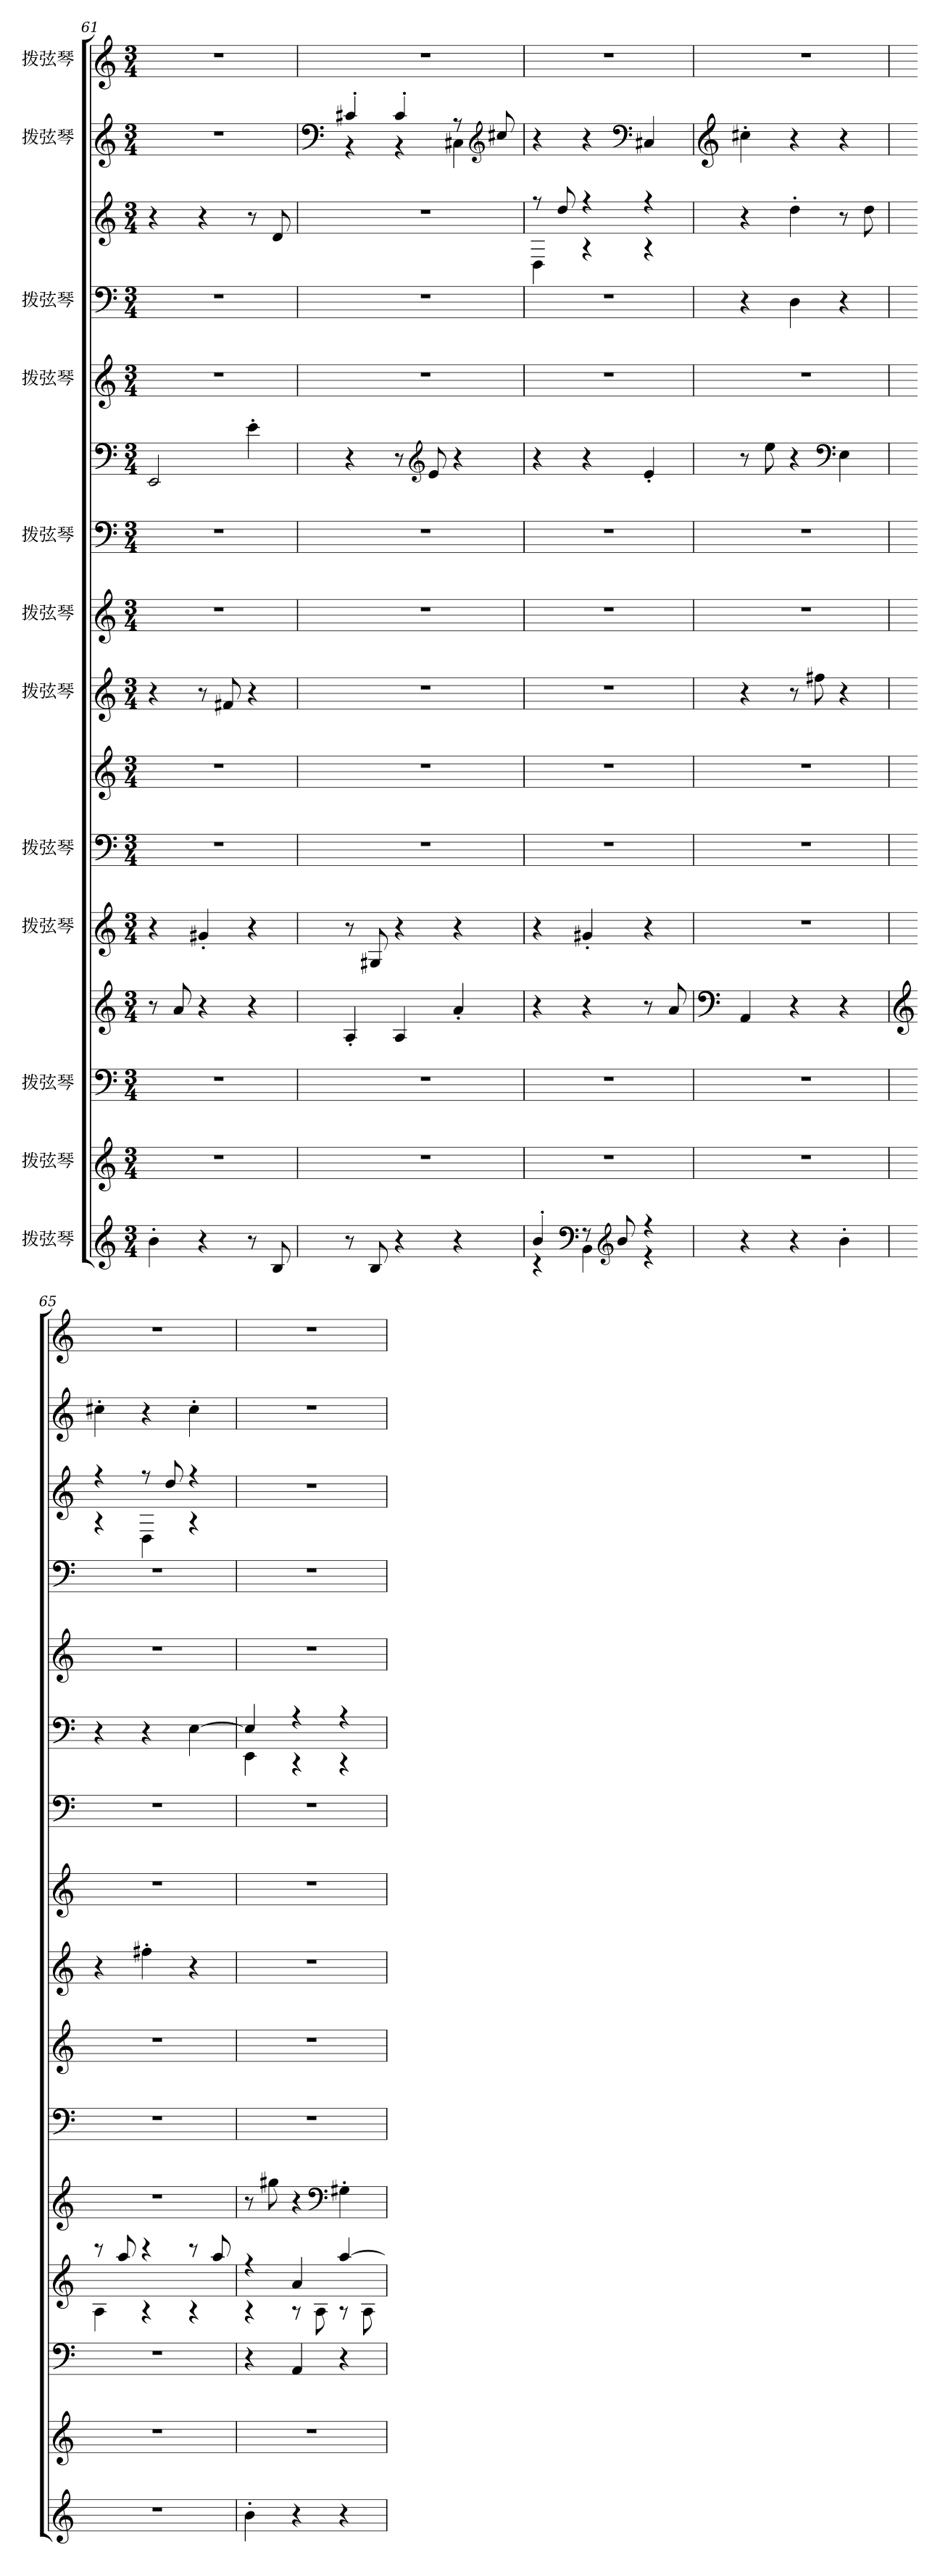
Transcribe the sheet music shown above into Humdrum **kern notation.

**kern	**kern	**kern	**kern	**kern	**kern	**kern	**kern	**kern	**kern	**kern	**kern	**kern	**kern	**kern	**kern
*part12	*part11	*part10	*part10	*part9	*part8	*part8	*part7	*part6	*part5	*part5	*part4	*part3	*part3	*part2	*part1
*staff16	*staff15	*staff14	*staff13	*staff12	*staff11	*staff10	*staff9	*staff8	*staff7	*staff6	*staff5	*staff4	*staff3	*staff2	*staff1
*I"拨弦琴	*I"拨弦琴	*I"拨弦琴	*	*I"拨弦琴	*I"拨弦琴	*	*I"拨弦琴	*I"拨弦琴	*I"拨弦琴	*	*I"拨弦琴	*I"拨弦琴	*	*I"拨弦琴	*I"拨弦琴
!!LO:PB:g=z
*clefG2	*clefG2	*clefF4	*clefG2	*clefG2	*clefF4	*clefG2	*clefG2	*clefG2	*clefF4	*clefF4	*clefG2	*clefF4	*clefG2	*clefG2	*clefG2
*k[]	*k[]	*k[]	*k[]	*k[]	*k[]	*k[]	*k[]	*k[]	*k[]	*k[]	*k[]	*k[]	*k[]	*k[]	*k[]
*M3/4	*M3/4	*M3/4	*M3/4	*M3/4	*M3/4	*M3/4	*M3/4	*M3/4	*M3/4	*M3/4	*M3/4	*M3/4	*M3/4	*M3/4	*M3/4
=61	=61	=61	=61	=61	=61	=61	=61	=61	=61	=61	=61	=61	=61	=61	=61
4b'\	2.r	2.r	8r	4r	2.r	2.r	4r	2.r	2.r	2EE/	2.r	2.r	4r	2.r	2.r
.	.	.	8a/	.	.	.	.	.	.	.	.	.	.	.	.
4r	.	.	4r	4g#X'/	.	.	8r	.	.	.	.	.	4r	.	.
.	.	.	.	.	.	.	8f#X/	.	.	.	.	.	.	.	.
8r	.	.	4r	4r	.	.	4r	.	.	4e'\	.	.	8r	.	.
8B/	.	.	.	.	.	.	.	.	.	.	.	.	8d/	.	.
=62	=62	=62	=62	=62	=62	=62	=62	=62	=62	=62	=62	=62	=62	=62	=62
*	*	*	*	*	*	*	*	*	*	*	*	*	*	*clefF4	*
*	*	*	*	*	*	*	*	*	*	*	*	*	*	*^	*
8r	2.r	2.r	4A'/	8r	2.r	2.r	2.r	2.r	2.r	4r	2.r	2.r	2.r	4c#X'/	4r	2.r
8B/	.	.	.	8G#X/	.	.	.	.	.	.	.	.	.	.	.	.
4r	.	.	4A/	4r	.	.	.	.	.	8r	.	.	.	4c#'/	4r	.
*	*	*	*	*	*	*	*	*	*	*clefG2	*	*	*	*	*	*
.	.	.	.	.	.	.	.	.	.	8e/	.	.	.	.	.	.
4r	.	.	4a'/	4r	.	.	.	.	.	4r	.	.	.	8r	4C#X\	.
*	*	*	*	*	*	*	*	*	*	*	*	*	*	*clefG2	*	*
.	.	.	.	.	.	.	.	.	.	.	.	.	.	8cc#X/	.	.
*	*	*	*	*	*	*	*	*	*	*	*	*	*	*v	*v	*
=63	=63	=63	=63	=63	=63	=63	=63	=63	=63	=63	=63	=63	=63	=63	=63
*^	*	*	*	*	*	*	*	*	*	*	*	*	*^	*	*
4b'/	4r	2.r	2.r	4r	4r	2.r	2.r	2.r	2.r	2.r	4r	2.r	2.r	8r	4D\	4r	2.r
.	.	.	.	.	.	.	.	.	.	.	.	.	.	8dd/	.	.	.
*clefF4	*	*	*	*	*	*	*	*	*	*	*	*	*	*	*	*	*
8r	4BB\	.	.	4r	4g#X'/	.	.	.	.	.	4r	.	.	4r	4r	4r	.
*clefG2	*	*	*	*	*	*	*	*	*	*	*	*	*	*	*	*	*
8b/	.	.	.	.	.	.	.	.	.	.	.	.	.	.	.	.	.
*	*	*	*	*	*	*	*	*	*	*	*	*	*	*	*	*clefF4	*
4r	4r	.	.	8r	4r	.	.	.	.	.	4e'/	.	.	4r	4r	4C#X/	.
.	.	.	.	8a/	.	.	.	.	.	.	.	.	.	.	.	.	.
*v	*v	*	*	*	*	*	*	*	*	*	*	*	*	*v	*v	*	*
!!LO:PB:g=z
=64	=64	=64	=64	=64	=64	=64	=64	=64	=64	=64	=64	=64	=64	=64	=64
*	*	*	*clefF4	*	*	*	*	*	*	*	*	*	*	*clefG2	*
4r	2.r	2.r	4AA/	2.r	2.r	2.r	4r	2.r	2.r	8r	2.r	4r	4r	4cc#X'\	2.r
.	.	.	.	.	.	.	.	.	.	8ee\	.	.	.	.	.
4r	.	.	4r	.	.	.	8r	.	.	4r	.	4D\	4dd'\	4r	.
.	.	.	.	.	.	.	8ff#X\	.	.	.	.	.	.	.	.
*	*	*	*	*	*	*	*	*	*	*clefF4	*	*	*	*	*
4b'\	.	.	4r	.	.	.	4r	.	.	4E\	.	4r	8r	4r	.
.	.	.	.	.	.	.	.	.	.	.	.	.	8dd\	.	.
=65	=65	=65	=65	=65	=65	=65	=65	=65	=65	=65	=65	=65	=65	=65	=65
*	*	*	*clefG2	*	*	*	*	*	*	*	*	*	*	*	*
*	*	*	*^	*	*	*	*	*	*	*	*	*	*^	*	*
2.r	2.r	2.r	8r	4A\	2.r	2.r	2.r	4r	2.r	2.r	4r	2.r	2.r	4r	4r	4cc#X'\	2.r
.	.	.	8aa/	.	.	.	.	.	.	.	.	.	.	.	.	.	.
.	.	.	4r	4r	.	.	.	4ff#X'\	.	.	4r	.	.	8r	4D\	4r	.
.	.	.	.	.	.	.	.	.	.	.	.	.	.	8dd/	.	.	.
.	.	.	8r	4r	.	.	.	4r	.	.	[4E\	.	.	4r	4r	4cc#'\	.
.	.	.	8aa/	.	.	.	.	.	.	.	.	.	.	.	.	.	.
*	*	*	*	*	*	*	*	*	*	*	*	*	*	*v	*v	*	*
=66	=66	=66	=66	=66	=66	=66	=66	=66	=66	=66	=66	=66	=66	=66	=66	=66
*	*	*	*	*	*	*	*	*	*	*	*^	*	*	*	*	*
4b'\	2.r	4r	4r	4r	8r	2.r	2.r	2.r	2.r	2.r	4E/]	4EE\	2.r	2.r	2.r	2.r	2.r
.	.	.	.	.	8gg#X\	.	.	.	.	.	.	.	.	.	.	.	.
4r	.	4AA/	4a/	8r	4r	.	.	.	.	.	4r	4r	.	.	.	.	.
.	.	.	.	8A\	.	.	.	.	.	.	.	.	.	.	.	.	.
*	*	*	*	*	*clefF4	*	*	*	*	*	*	*	*	*	*	*	*
4r	.	4r	[4aa/	8r	4G#X'\	.	.	.	.	.	4r	4r	.	.	.	.	.
.	.	.	.	8A\	.	.	.	.	.	.	.	.	.	.	.	.	.
*	*	*	*v	*v	*	*	*	*	*	*	*v	*v	*	*	*	*	*
=	=	=	=	=	=	=	=	=	=	=	=	=	=	=	=
*-	*-	*-	*-	*-	*-	*-	*-	*-	*-	*-	*-	*-	*-	*-	*-
